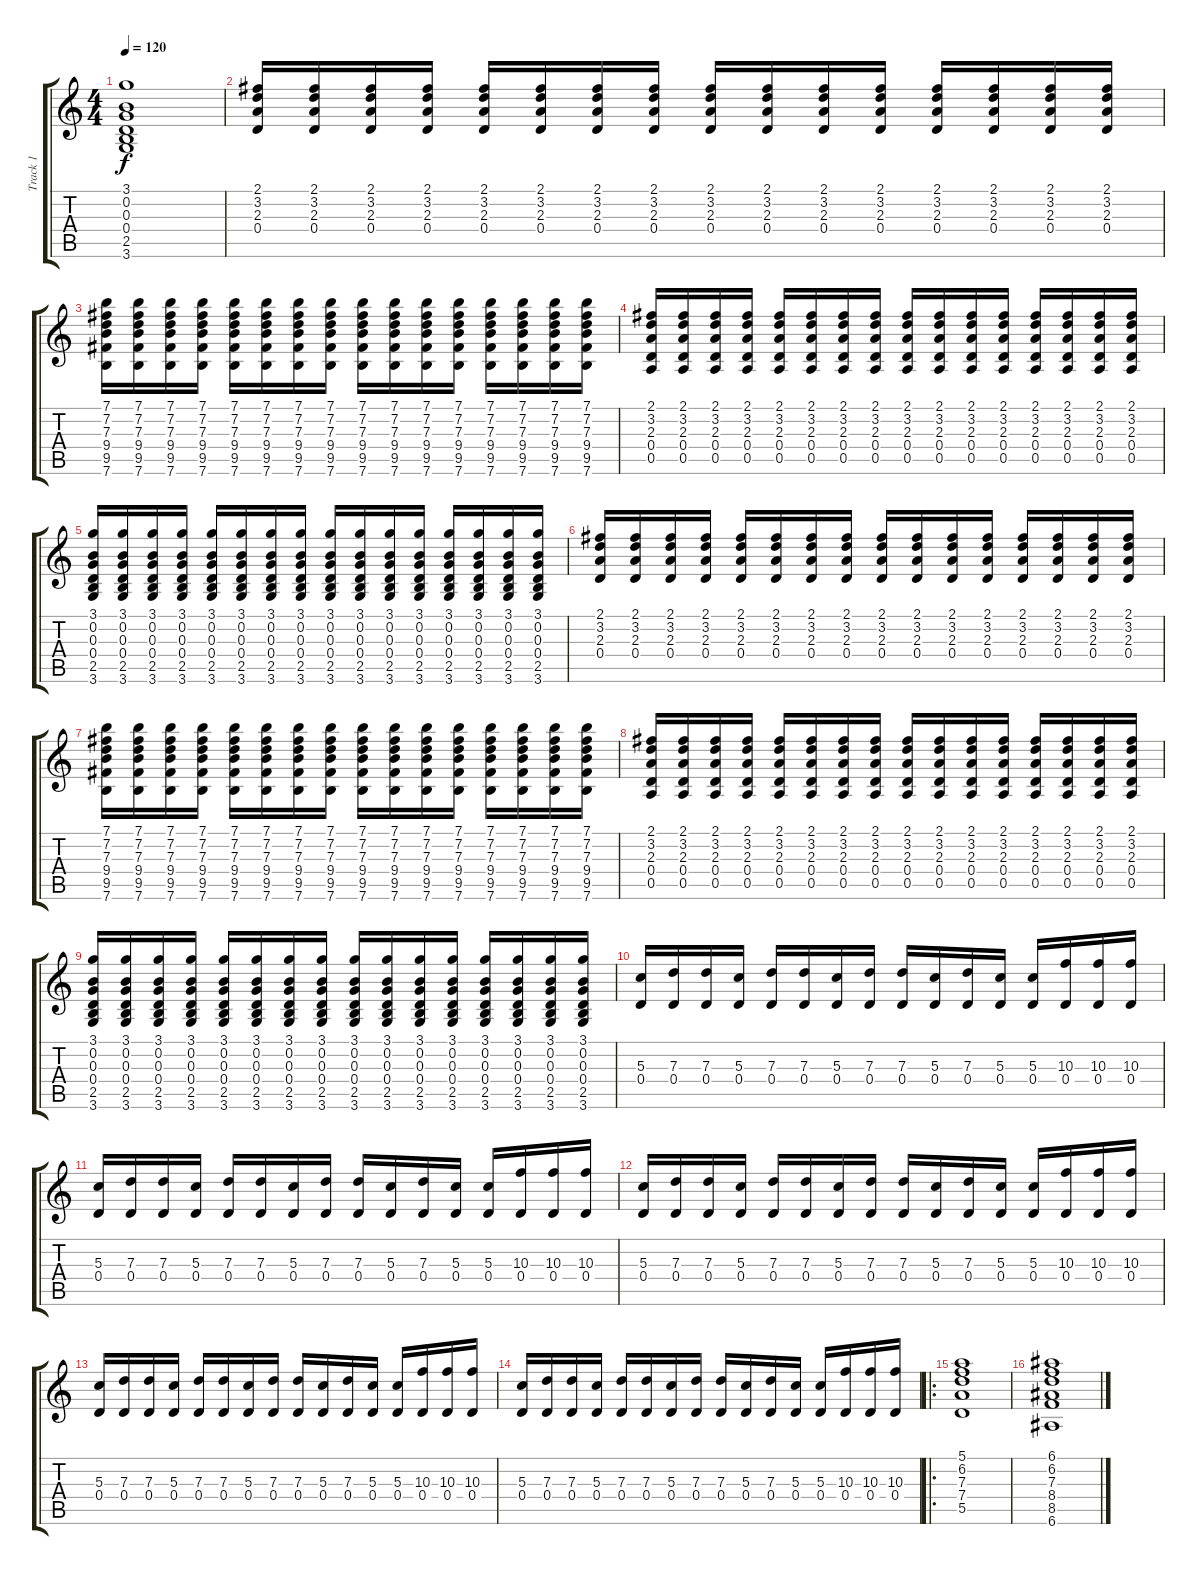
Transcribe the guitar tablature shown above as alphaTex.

\track ("Track 1" "Track 1") {instrument electricguitarmuted}
\staff {score tabs}
\tuning (E4 B3 G3 D3 A2 E2) {hide}
\ts (4 4)
\tempo 120
\clef g2
\ks c
(3.1 0.2 0.3 0.4 2.5 3.6).1{dy f} |
(2.1 3.2 2.3 0.4).16 (2.1 3.2 2.3 0.4).16 (2.1 3.2 2.3 0.4).16 (2.1 3.2 2.3 0.4).16 (2.1 3.2 2.3 0.4).16 (2.1 3.2 2.3 0.4).16 (2.1 3.2 2.3 0.4).16 (2.1 3.2 2.3 0.4).16 (2.1 3.2 2.3 0.4).16 (2.1 3.2 2.3 0.4).16 (2.1 3.2 2.3 0.4).16 (2.1 3.2 2.3 0.4).16 (2.1 3.2 2.3 0.4).16 (2.1 3.2 2.3 0.4).16 (2.1 3.2 2.3 0.4).16 (2.1 3.2 2.3 0.4).16 |
(7.1 7.2 7.3 9.4 9.5 7.6).16 (7.1 7.2 7.3 9.4 9.5 7.6).16 (7.1 7.2 7.3 9.4 9.5 7.6).16 (7.1 7.2 7.3 9.4 9.5 7.6).16 (7.1 7.2 7.3 9.4 9.5 7.6).16 (7.1 7.2 7.3 9.4 9.5 7.6).16 (7.1 7.2 7.3 9.4 9.5 7.6).16 (7.1 7.2 7.3 9.4 9.5 7.6).16 (7.1 7.2 7.3 9.4 9.5 7.6).16 (7.1 7.2 7.3 9.4 9.5 7.6).16 (7.1 7.2 7.3 9.4 9.5 7.6).16 (7.1 7.2 7.3 9.4 9.5 7.6).16 (7.1 7.2 7.3 9.4 9.5 7.6).16 (7.1 7.2 7.3 9.4 9.5 7.6).16 (7.1 7.2 7.3 9.4 9.5 7.6).16 (7.1 7.2 7.3 9.4 9.5 7.6).16 |
(2.1 3.2 2.3 0.4 0.5).16 (2.1 3.2 2.3 0.4 0.5).16 (2.1 3.2 2.3 0.4 0.5).16 (2.1 3.2 2.3 0.4 0.5).16 (2.1 3.2 2.3 0.4 0.5).16 (2.1 3.2 2.3 0.4 0.5).16 (2.1 3.2 2.3 0.4 0.5).16 (2.1 3.2 2.3 0.4 0.5).16 (2.1 3.2 2.3 0.4 0.5).16 (2.1 3.2 2.3 0.4 0.5).16 (2.1 3.2 2.3 0.4 0.5).16 (2.1 3.2 2.3 0.4 0.5).16 (2.1 3.2 2.3 0.4 0.5).16 (2.1 3.2 2.3 0.4 0.5).16 (2.1 3.2 2.3 0.4 0.5).16 (2.1 3.2 2.3 0.4 0.5).16 |
(3.1 0.2 0.3 0.4 2.5 3.6).16 (3.1 0.2 0.3 0.4 2.5 3.6).16 (3.1 0.2 0.3 0.4 2.5 3.6).16 (3.1 0.2 0.3 0.4 2.5 3.6).16 (3.1 0.2 0.3 0.4 2.5 3.6).16 (3.1 0.2 0.3 0.4 2.5 3.6).16 (3.1 0.2 0.3 0.4 2.5 3.6).16 (3.1 0.2 0.3 0.4 2.5 3.6).16 (3.1 0.2 0.3 0.4 2.5 3.6).16 (3.1 0.2 0.3 0.4 2.5 3.6).16 (3.1 0.2 0.3 0.4 2.5 3.6).16 (3.1 0.2 0.3 0.4 2.5 3.6).16 (3.1 0.2 0.3 0.4 2.5 3.6).16 (3.1 0.2 0.3 0.4 2.5 3.6).16 (3.1 0.2 0.3 0.4 2.5 3.6).16 (3.1 0.2 0.3 0.4 2.5 3.6).16 |
(2.1 3.2 2.3 0.4).16 (2.1 3.2 2.3 0.4).16 (2.1 3.2 2.3 0.4).16 (2.1 3.2 2.3 0.4).16 (2.1 3.2 2.3 0.4).16 (2.1 3.2 2.3 0.4).16 (2.1 3.2 2.3 0.4).16 (2.1 3.2 2.3 0.4).16 (2.1 3.2 2.3 0.4).16 (2.1 3.2 2.3 0.4).16 (2.1 3.2 2.3 0.4).16 (2.1 3.2 2.3 0.4).16 (2.1 3.2 2.3 0.4).16 (2.1 3.2 2.3 0.4).16 (2.1 3.2 2.3 0.4).16 (2.1 3.2 2.3 0.4).16 |
(7.1 7.2 7.3 9.4 9.5 7.6).16 (7.1 7.2 7.3 9.4 9.5 7.6).16 (7.1 7.2 7.3 9.4 9.5 7.6).16 (7.1 7.2 7.3 9.4 9.5 7.6).16 (7.1 7.2 7.3 9.4 9.5 7.6).16 (7.1 7.2 7.3 9.4 9.5 7.6).16 (7.1 7.2 7.3 9.4 9.5 7.6).16 (7.1 7.2 7.3 9.4 9.5 7.6).16 (7.1 7.2 7.3 9.4 9.5 7.6).16 (7.1 7.2 7.3 9.4 9.5 7.6).16 (7.1 7.2 7.3 9.4 9.5 7.6).16 (7.1 7.2 7.3 9.4 9.5 7.6).16 (7.1 7.2 7.3 9.4 9.5 7.6).16 (7.1 7.2 7.3 9.4 9.5 7.6).16 (7.1 7.2 7.3 9.4 9.5 7.6).16 (7.1 7.2 7.3 9.4 9.5 7.6).16 |
(2.1 3.2 2.3 0.4 0.5).16 (2.1 3.2 2.3 0.4 0.5).16 (2.1 3.2 2.3 0.4 0.5).16 (2.1 3.2 2.3 0.4 0.5).16 (2.1 3.2 2.3 0.4 0.5).16 (2.1 3.2 2.3 0.4 0.5).16 (2.1 3.2 2.3 0.4 0.5).16 (2.1 3.2 2.3 0.4 0.5).16 (2.1 3.2 2.3 0.4 0.5).16 (2.1 3.2 2.3 0.4 0.5).16 (2.1 3.2 2.3 0.4 0.5).16 (2.1 3.2 2.3 0.4 0.5).16 (2.1 3.2 2.3 0.4 0.5).16 (2.1 3.2 2.3 0.4 0.5).16 (2.1 3.2 2.3 0.4 0.5).16 (2.1 3.2 2.3 0.4 0.5).16 |
(3.1 0.2 0.3 0.4 2.5 3.6).16 (3.1 0.2 0.3 0.4 2.5 3.6).16 (3.1 0.2 0.3 0.4 2.5 3.6).16 (3.1 0.2 0.3 0.4 2.5 3.6).16 (3.1 0.2 0.3 0.4 2.5 3.6).16 (3.1 0.2 0.3 0.4 2.5 3.6).16 (3.1 0.2 0.3 0.4 2.5 3.6).16 (3.1 0.2 0.3 0.4 2.5 3.6).16 (3.1 0.2 0.3 0.4 2.5 3.6).16 (3.1 0.2 0.3 0.4 2.5 3.6).16 (3.1 0.2 0.3 0.4 2.5 3.6).16 (3.1 0.2 0.3 0.4 2.5 3.6).16 (3.1 0.2 0.3 0.4 2.5 3.6).16 (3.1 0.2 0.3 0.4 2.5 3.6).16 (3.1 0.2 0.3 0.4 2.5 3.6).16 (3.1 0.2 0.3 0.4 2.5 3.6).16 |
(5.3 0.4).16{instrument overdrivenguitar} (7.3 0.4).16 (7.3 0.4).16 (5.3 0.4).16 (7.3 0.4).16 (7.3 0.4).16 (5.3 0.4).16 (7.3 0.4).16 (7.3 0.4).16 (5.3 0.4).16 (7.3 0.4).16 (5.3 0.4).16 (5.3 0.4).16 (10.3 0.4).16 (10.3 0.4).16 (10.3 0.4).16 |
(5.3 0.4).16{instrument overdrivenguitar} (7.3 0.4).16 (7.3 0.4).16 (5.3 0.4).16 (7.3 0.4).16 (7.3 0.4).16 (5.3 0.4).16 (7.3 0.4).16 (7.3 0.4).16 (5.3 0.4).16 (7.3 0.4).16 (5.3 0.4).16 (5.3 0.4).16 (10.3 0.4).16 (10.3 0.4).16 (10.3 0.4).16 |
(5.3 0.4).16{instrument overdrivenguitar} (7.3 0.4).16 (7.3 0.4).16 (5.3 0.4).16 (7.3 0.4).16 (7.3 0.4).16 (5.3 0.4).16 (7.3 0.4).16 (7.3 0.4).16 (5.3 0.4).16 (7.3 0.4).16 (5.3 0.4).16 (5.3 0.4).16 (10.3 0.4).16 (10.3 0.4).16 (10.3 0.4).16 |
(5.3 0.4).16{instrument overdrivenguitar} (7.3 0.4).16 (7.3 0.4).16 (5.3 0.4).16 (7.3 0.4).16 (7.3 0.4).16 (5.3 0.4).16 (7.3 0.4).16 (7.3 0.4).16 (5.3 0.4).16 (7.3 0.4).16 (5.3 0.4).16 (5.3 0.4).16 (10.3 0.4).16 (10.3 0.4).16 (10.3 0.4).16 |
(5.3 0.4).16{instrument overdrivenguitar} (7.3 0.4).16 (7.3 0.4).16 (5.3 0.4).16 (7.3 0.4).16 (7.3 0.4).16 (5.3 0.4).16 (7.3 0.4).16 (7.3 0.4).16 (5.3 0.4).16 (7.3 0.4).16 (5.3 0.4).16 (5.3 0.4).16 (10.3 0.4).16 (10.3 0.4).16 (10.3 0.4).16 |
\ro
(5.1 6.2 7.3 7.4 5.5).1 |
(6.1 6.2 7.3 8.4 8.5 6.6).1
